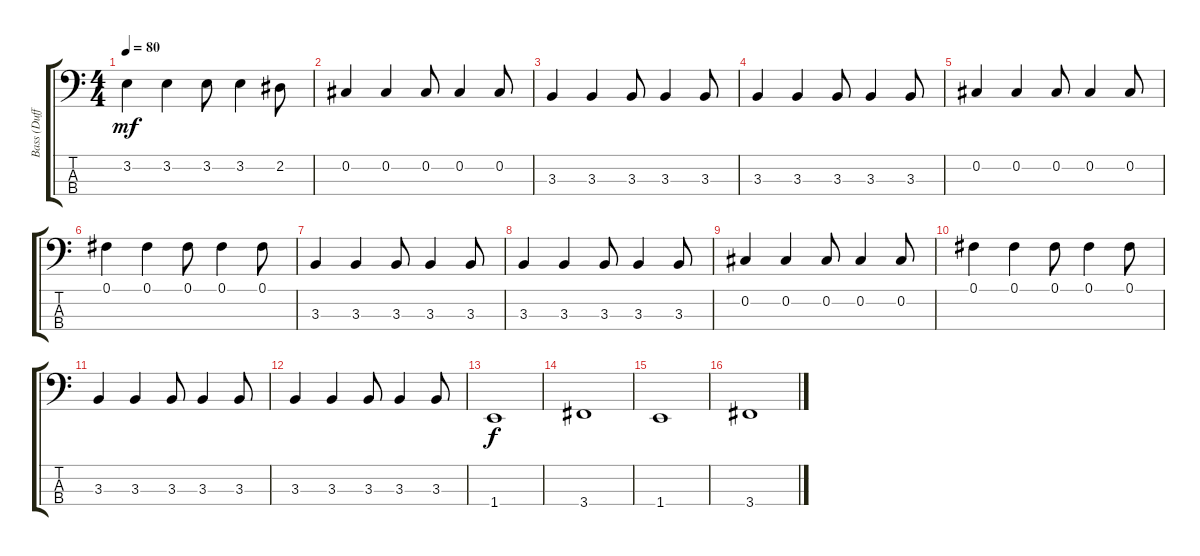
\track ("Bass (Duff)" "Bass (Duff") {instrument electricbasspick}
\staff {score tabs}
\tuning (Gb2 Db2 Ab1 Eb1) {hide}
\ts (4 4)
\tempo 80
\clef f4
\ks c
3.2.4{dy mf} 3.2.4 3.2.8 3.2.4 2.2.8 |
0.2.4 0.2.4 0.2.8 0.2.4 0.2.8 |
3.3.4 3.3.4 3.3.8 3.3.4 3.3.8 |
3.3.4 3.3.4 3.3.8 3.3.4 3.3.8 |
0.2.4 0.2.4 0.2.8 0.2.4 0.2.8 |
0.1.4 0.1.4 0.1.8 0.1.4 0.1.8 |
3.3.4 3.3.4 3.3.8 3.3.4 3.3.8 |
3.3.4 3.3.4 3.3.8 3.3.4 3.3.8 |
0.2.4 0.2.4 0.2.8 0.2.4 0.2.8 |
0.1.4 0.1.4 0.1.8 0.1.4 0.1.8 |
3.3.4 3.3.4 3.3.8 3.3.4 3.3.8 |
3.3.4 3.3.4 3.3.8 3.3.4 3.3.8 |
1.4.1{dy f} |
3.4.1 |
1.4.1 |
3.4.1
